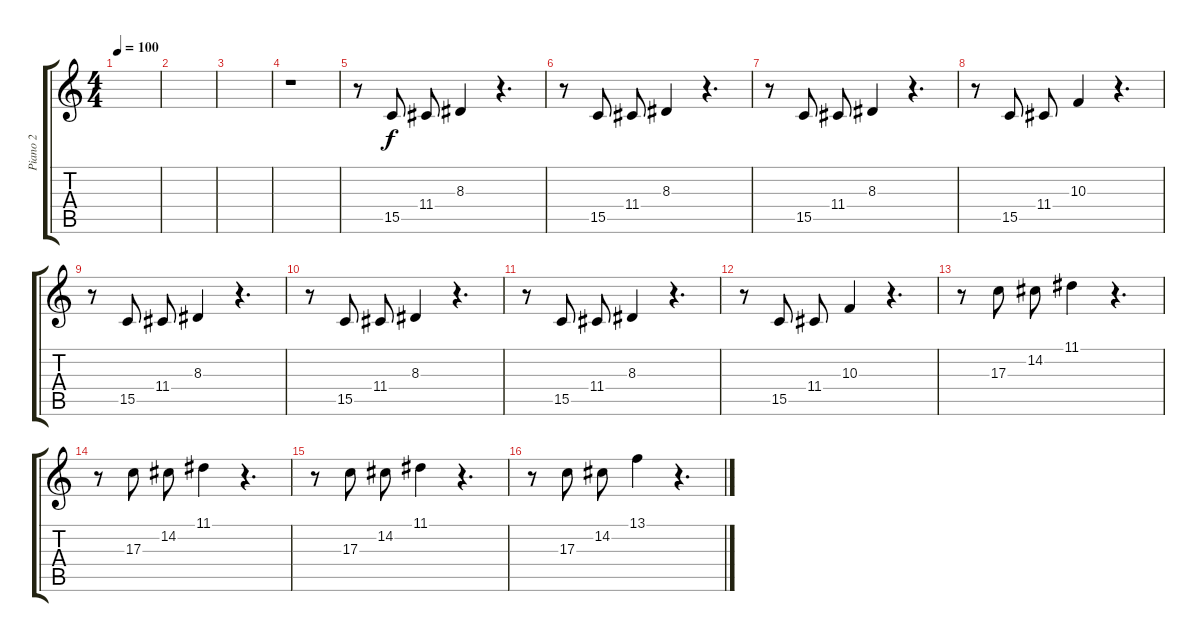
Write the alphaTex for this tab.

\track ("Piano 2" "Piano 2") {instrument acousticgrandpiano}
\staff {score tabs}
\tuning (E4 B3 G3 D3 A2 E2) {hide}
\ts (4 4)
\tempo 100
\clef g2
\ks c
|
|
|
r.1 |
r.8 15.5.8 11.4.8 8.3.4 r.4{d} |
r.8 15.5.8 11.4.8 8.3.4 r.4{d} |
r.8 15.5.8 11.4.8 8.3.4 r.4{d} |
r.8 15.5.8 11.4.8 10.3.4 r.4{d} |
r.8 15.5.8 11.4.8 8.3.4 r.4{d} |
r.8 15.5.8 11.4.8 8.3.4 r.4{d} |
r.8 15.5.8 11.4.8 8.3.4 r.4{d} |
r.8 15.5.8 11.4.8 10.3.4 r.4{d} |
r.8 17.3.8 14.2.8 11.1.4 r.4{d} |
r.8 17.3.8 14.2.8 11.1.4 r.4{d} |
r.8 17.3.8 14.2.8 11.1.4 r.4{d} |
r.8 17.3.8 14.2.8 13.1.4 r.4{d}
